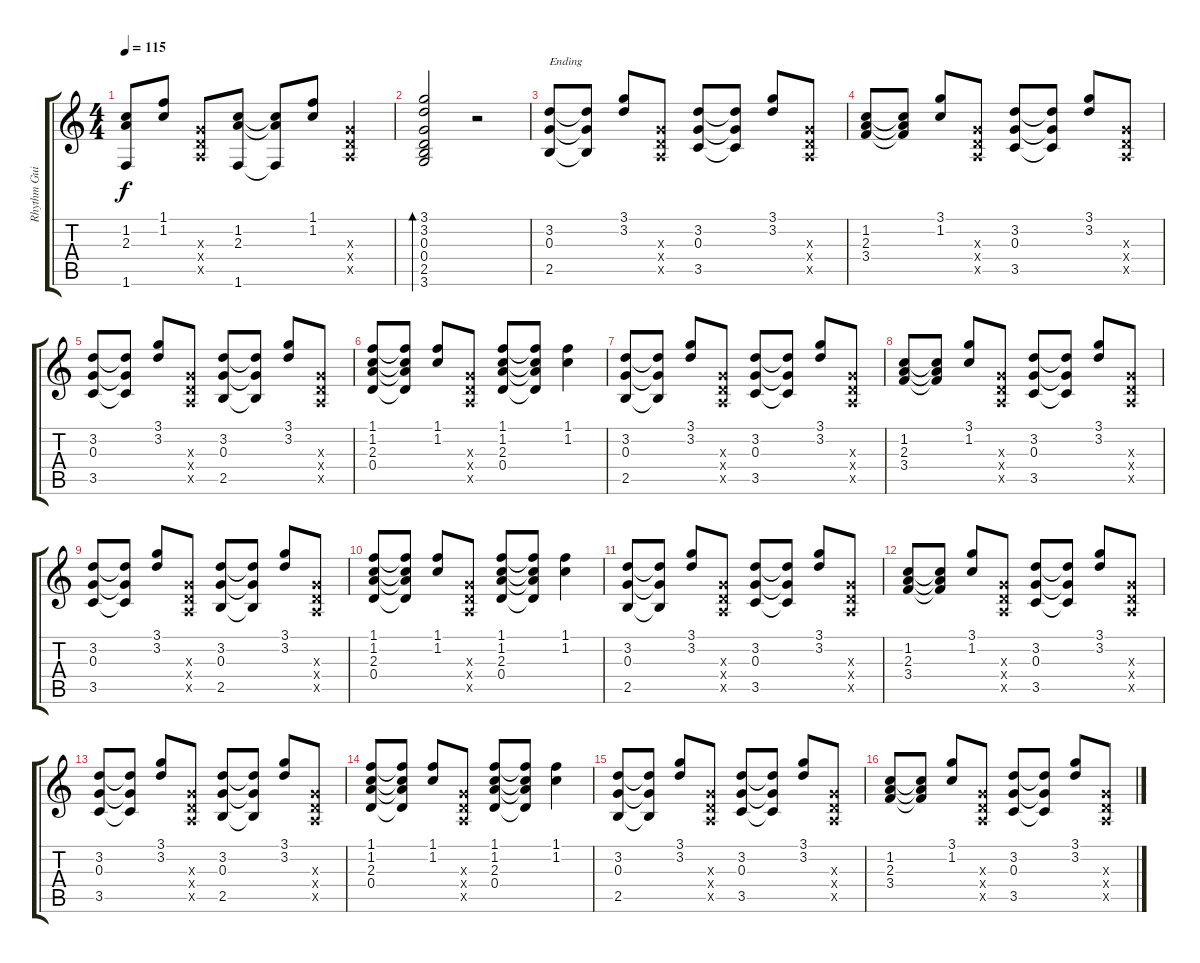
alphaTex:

\track ("Rhythm Guitar" "Rhythm Gui") {instrument acousticguitarnylon}
\staff {score tabs}
\tuning (E4 B3 G3 D3 A2 E2) {hide}
\ts (4 4)
\tempo 115
\clef g2
\ks c
(1.2{t} 2.3{t} 1.6{t}).8{dy f} (1.1 1.2).8 (0.3{x} 0.4{x} 0.5{x}).8 (1.2 2.3 1.6).8 (1.2{t} 2.3{t} 1.6{t}).8 (1.1 1.2).8 (0.3{x} 0.4{x} 0.5{x}).4 |
(3.1 3.2 0.3 0.4 2.5 3.6).2{bd 60} r.2 |
(3.2 0.3 2.5).8{txt "Ending"} (3.2{t} 0.3{t} 2.5{t}).8 (3.1 3.2).8 (0.3{x} 0.4{x} 0.5{x}).8 (3.2 0.3 3.5).8 (3.2{t} 0.3{t} 3.5{t}).8 (3.1 3.2).8 (0.3{x} 0.4{x} 0.5{x}).8 |
(1.2 2.3 3.4).8 (1.2{t} 2.3{t} 3.4{t}).8 (3.1 1.2).8 (0.3{x} 0.4{x} 0.5{x}).8 (3.2 0.3 3.5).8 (3.2{t} 0.3{t} 3.5{t}).8 (3.1 3.2).8 (0.3{x} 0.4{x} 0.5{x}).8 |
(3.2 0.3 3.5).8 (3.2{t} 0.3{t} 3.5{t}).8 (3.1 3.2).8 (0.3{x} 0.4{x} 0.5{x}).8 (3.2 0.3 2.5).8 (3.2{t} 0.3{t} 2.5{t}).8 (3.1 3.2).8 (0.3{x} 0.4{x} 0.5{x}).8 |
(1.1 1.2 2.3 0.4).8 (1.1{t} 1.2{t} 2.3{t} 0.4{t}).8 (1.1 1.2).8 (0.3{x} 0.4{x} 0.5{x}).8 (1.1 1.2 2.3 0.4).8 (1.1{t} 1.2{t} 2.3{t} 0.4{t}).8 (1.1 1.2).4 |
(3.2 0.3 2.5).8 (3.2{t} 0.3{t} 2.5{t}).8 (3.1 3.2).8 (0.3{x} 0.4{x} 0.5{x}).8 (3.2 0.3 3.5).8 (3.2{t} 0.3{t} 3.5{t}).8 (3.1 3.2).8 (0.3{x} 0.4{x} 0.5{x}).8 |
(1.2 2.3 3.4).8 (1.2{t} 2.3{t} 3.4{t}).8 (3.1 1.2).8 (0.3{x} 0.4{x} 0.5{x}).8 (3.2 0.3 3.5).8 (3.2{t} 0.3{t} 3.5{t}).8 (3.1 3.2).8 (0.3{x} 0.4{x} 0.5{x}).8 |
(3.2 0.3 3.5).8 (3.2{t} 0.3{t} 3.5{t}).8 (3.1 3.2).8 (0.3{x} 0.4{x} 0.5{x}).8 (3.2 0.3 2.5).8 (3.2{t} 0.3{t} 2.5{t}).8 (3.1 3.2).8 (0.3{x} 0.4{x} 0.5{x}).8 |
(1.1 1.2 2.3 0.4).8 (1.1{t} 1.2{t} 2.3{t} 0.4{t}).8 (1.1 1.2).8 (0.3{x} 0.4{x} 0.5{x}).8 (1.1 1.2 2.3 0.4).8 (1.1{t} 1.2{t} 2.3{t} 0.4{t}).8 (1.1 1.2).4 |
(3.2 0.3 2.5).8 (3.2{t} 0.3{t} 2.5{t}).8 (3.1 3.2).8 (0.3{x} 0.4{x} 0.5{x}).8 (3.2 0.3 3.5).8 (3.2{t} 0.3{t} 3.5{t}).8 (3.1 3.2).8 (0.3{x} 0.4{x} 0.5{x}).8 |
(1.2 2.3 3.4).8 (1.2{t} 2.3{t} 3.4{t}).8 (3.1 1.2).8 (0.3{x} 0.4{x} 0.5{x}).8 (3.2 0.3 3.5).8 (3.2{t} 0.3{t} 3.5{t}).8 (3.1 3.2).8 (0.3{x} 0.4{x} 0.5{x}).8 |
(3.2 0.3 3.5).8 (3.2{t} 0.3{t} 3.5{t}).8 (3.1 3.2).8 (0.3{x} 0.4{x} 0.5{x}).8 (3.2 0.3 2.5).8 (3.2{t} 0.3{t} 2.5{t}).8 (3.1 3.2).8 (0.3{x} 0.4{x} 0.5{x}).8 |
(1.1 1.2 2.3 0.4).8 (1.1{t} 1.2{t} 2.3{t} 0.4{t}).8 (1.1 1.2).8 (0.3{x} 0.4{x} 0.5{x}).8 (1.1 1.2 2.3 0.4).8 (1.1{t} 1.2{t} 2.3{t} 0.4{t}).8 (1.1 1.2).4 |
(3.2 0.3 2.5).8 (3.2{t} 0.3{t} 2.5{t}).8 (3.1 3.2).8 (0.3{x} 0.4{x} 0.5{x}).8 (3.2 0.3 3.5).8 (3.2{t} 0.3{t} 3.5{t}).8 (3.1 3.2).8 (0.3{x} 0.4{x} 0.5{x}).8 |
(1.2 2.3 3.4).8 (1.2{t} 2.3{t} 3.4{t}).8 (3.1 1.2).8 (0.3{x} 0.4{x} 0.5{x}).8 (3.2 0.3 3.5).8 (3.2{t} 0.3{t} 3.5{t}).8 (3.1 3.2).8 (0.3{x} 0.4{x} 0.5{x}).8
